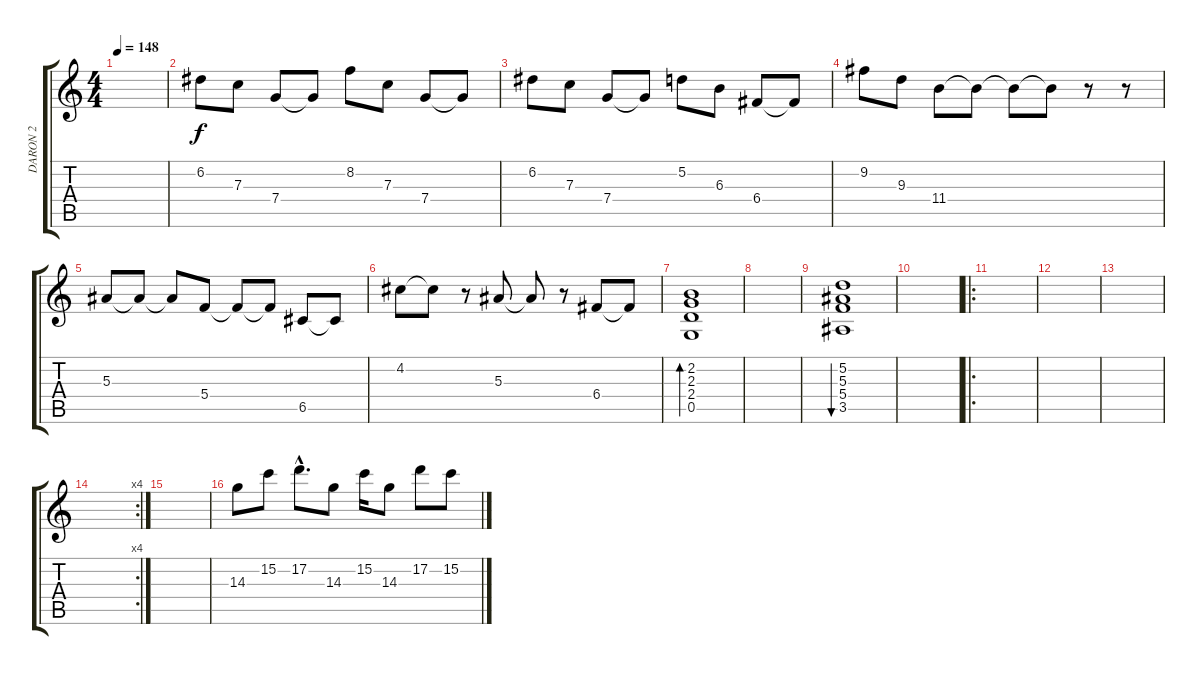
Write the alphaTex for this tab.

\track ("DARON 2" "DARON 2") {instrument electricguitarclean}
\staff {score tabs}
\tuning (D4 A3 F3 C3 G2 C2) {hide}
\ts (4 4)
\tempo 148
\clef g2
\ks c
|
6.2.8 7.3.8 7.4.8 7.4{t}.8 8.2.8 7.3.8 7.4.8 7.4{t}.8 |
6.2.8 7.3.8 7.4.8 7.4{t}.8 5.2.8 6.3.8 6.4.8 6.4{t}.8 |
9.2.8 9.3.8 11.4.8 11.4{t}.8 11.4{t}.8 11.4{t}.8 r.8 r.8 |
5.3.8 5.3{t}.8 5.3{t}.8 5.4.8 5.4{t}.8 5.4{t}.8 6.5.8 6.5{t}.8 |
4.2.8 4.2{t}.8 r.8 5.3.8 5.3{t}.8 r.8 6.4.8 6.4{t}.8 |
(2.2 2.3 2.4 0.5).1{bd 480} |
|
(5.2 5.3 5.4 3.5).1{bu 480} |
|
\ro
|
|
|
\rc 4
|
|
14.3.8 15.2.8 17.2{hac}.8{d} 14.3.8 15.2.16 14.3.8 17.2.8 15.2.8
